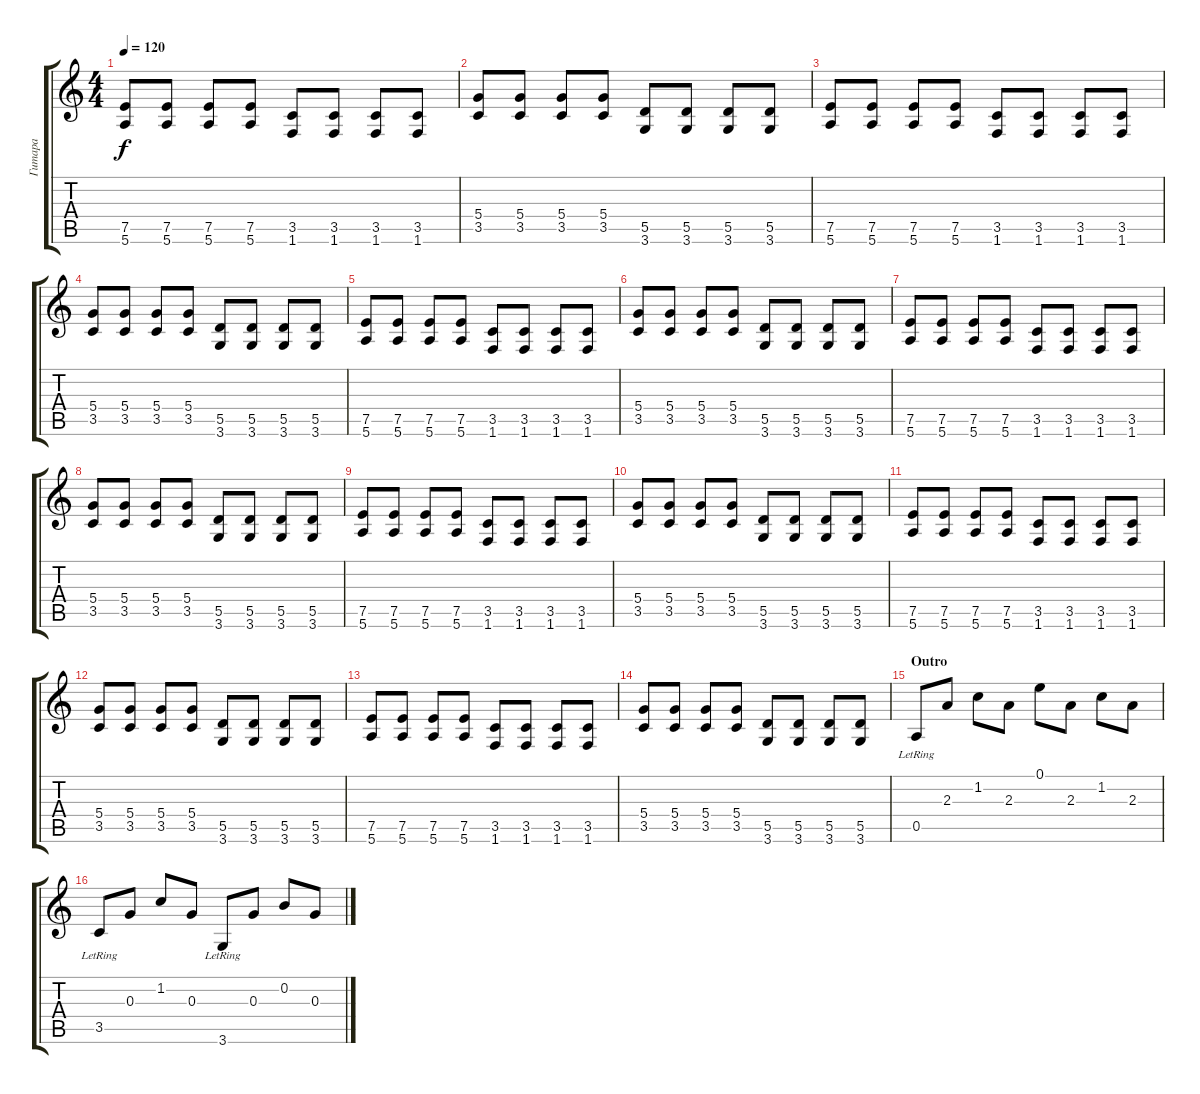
\track ("Гитара" "Гитара") {instrument acousticguitarsteel}
\staff {score tabs}
\tuning (E4 B3 G3 D3 A2 E2) {hide}
\ts (4 4)
\tempo 120
\clef g2
\ks c
(7.5 5.6).8{dy f instrument distortionguitar} (7.5 5.6).8 (7.5 5.6).8 (7.5 5.6).8 (3.5 1.6).8 (3.5 1.6).8 (3.5 1.6).8 (3.5 1.6).8 |
(5.4 3.5).8 (5.4 3.5).8 (5.4 3.5).8 (5.4 3.5).8 (5.5 3.6).8 (5.5 3.6).8 (5.5 3.6).8 (5.5 3.6).8 |
(7.5 5.6).8{instrument distortionguitar} (7.5 5.6).8 (7.5 5.6).8 (7.5 5.6).8 (3.5 1.6).8 (3.5 1.6).8 (3.5 1.6).8 (3.5 1.6).8 |
(5.4 3.5).8 (5.4 3.5).8 (5.4 3.5).8 (5.4 3.5).8 (5.5 3.6).8 (5.5 3.6).8 (5.5 3.6).8 (5.5 3.6).8 |
(7.5 5.6).8{instrument distortionguitar} (7.5 5.6).8 (7.5 5.6).8 (7.5 5.6).8 (3.5 1.6).8 (3.5 1.6).8 (3.5 1.6).8 (3.5 1.6).8 |
(5.4 3.5).8 (5.4 3.5).8 (5.4 3.5).8 (5.4 3.5).8 (5.5 3.6).8 (5.5 3.6).8 (5.5 3.6).8 (5.5 3.6).8 |
(7.5 5.6).8{instrument distortionguitar} (7.5 5.6).8 (7.5 5.6).8 (7.5 5.6).8 (3.5 1.6).8 (3.5 1.6).8 (3.5 1.6).8 (3.5 1.6).8 |
(5.4 3.5).8 (5.4 3.5).8 (5.4 3.5).8 (5.4 3.5).8 (5.5 3.6).8 (5.5 3.6).8 (5.5 3.6).8 (5.5 3.6).8 |
(7.5 5.6).8{instrument distortionguitar} (7.5 5.6).8 (7.5 5.6).8 (7.5 5.6).8 (3.5 1.6).8 (3.5 1.6).8 (3.5 1.6).8 (3.5 1.6).8 |
(5.4 3.5).8 (5.4 3.5).8 (5.4 3.5).8 (5.4 3.5).8 (5.5 3.6).8 (5.5 3.6).8 (5.5 3.6).8 (5.5 3.6).8 |
(7.5 5.6).8{instrument distortionguitar} (7.5 5.6).8 (7.5 5.6).8 (7.5 5.6).8 (3.5 1.6).8 (3.5 1.6).8 (3.5 1.6).8 (3.5 1.6).8 |
(5.4 3.5).8 (5.4 3.5).8 (5.4 3.5).8 (5.4 3.5).8 (5.5 3.6).8 (5.5 3.6).8 (5.5 3.6).8 (5.5 3.6).8 |
(7.5 5.6).8{instrument distortionguitar} (7.5 5.6).8 (7.5 5.6).8 (7.5 5.6).8 (3.5 1.6).8 (3.5 1.6).8 (3.5 1.6).8 (3.5 1.6).8 |
(5.4 3.5).8 (5.4 3.5).8 (5.4 3.5).8 (5.4 3.5).8 (5.5 3.6).8 (5.5 3.6).8 (5.5 3.6).8 (5.5 3.6).8 |
\section ("" "Outro")
0.5{lr}.8{instrument acousticguitarsteel} 2.3.8 1.2.8 2.3.8 0.1.8 2.3.8 1.2.8 2.3.8 |
3.5{lr}.8{instrument acousticguitarsteel} 0.3.8 1.2.8 0.3.8 3.6{lr}.8 0.3.8 0.2.8 0.3.8
